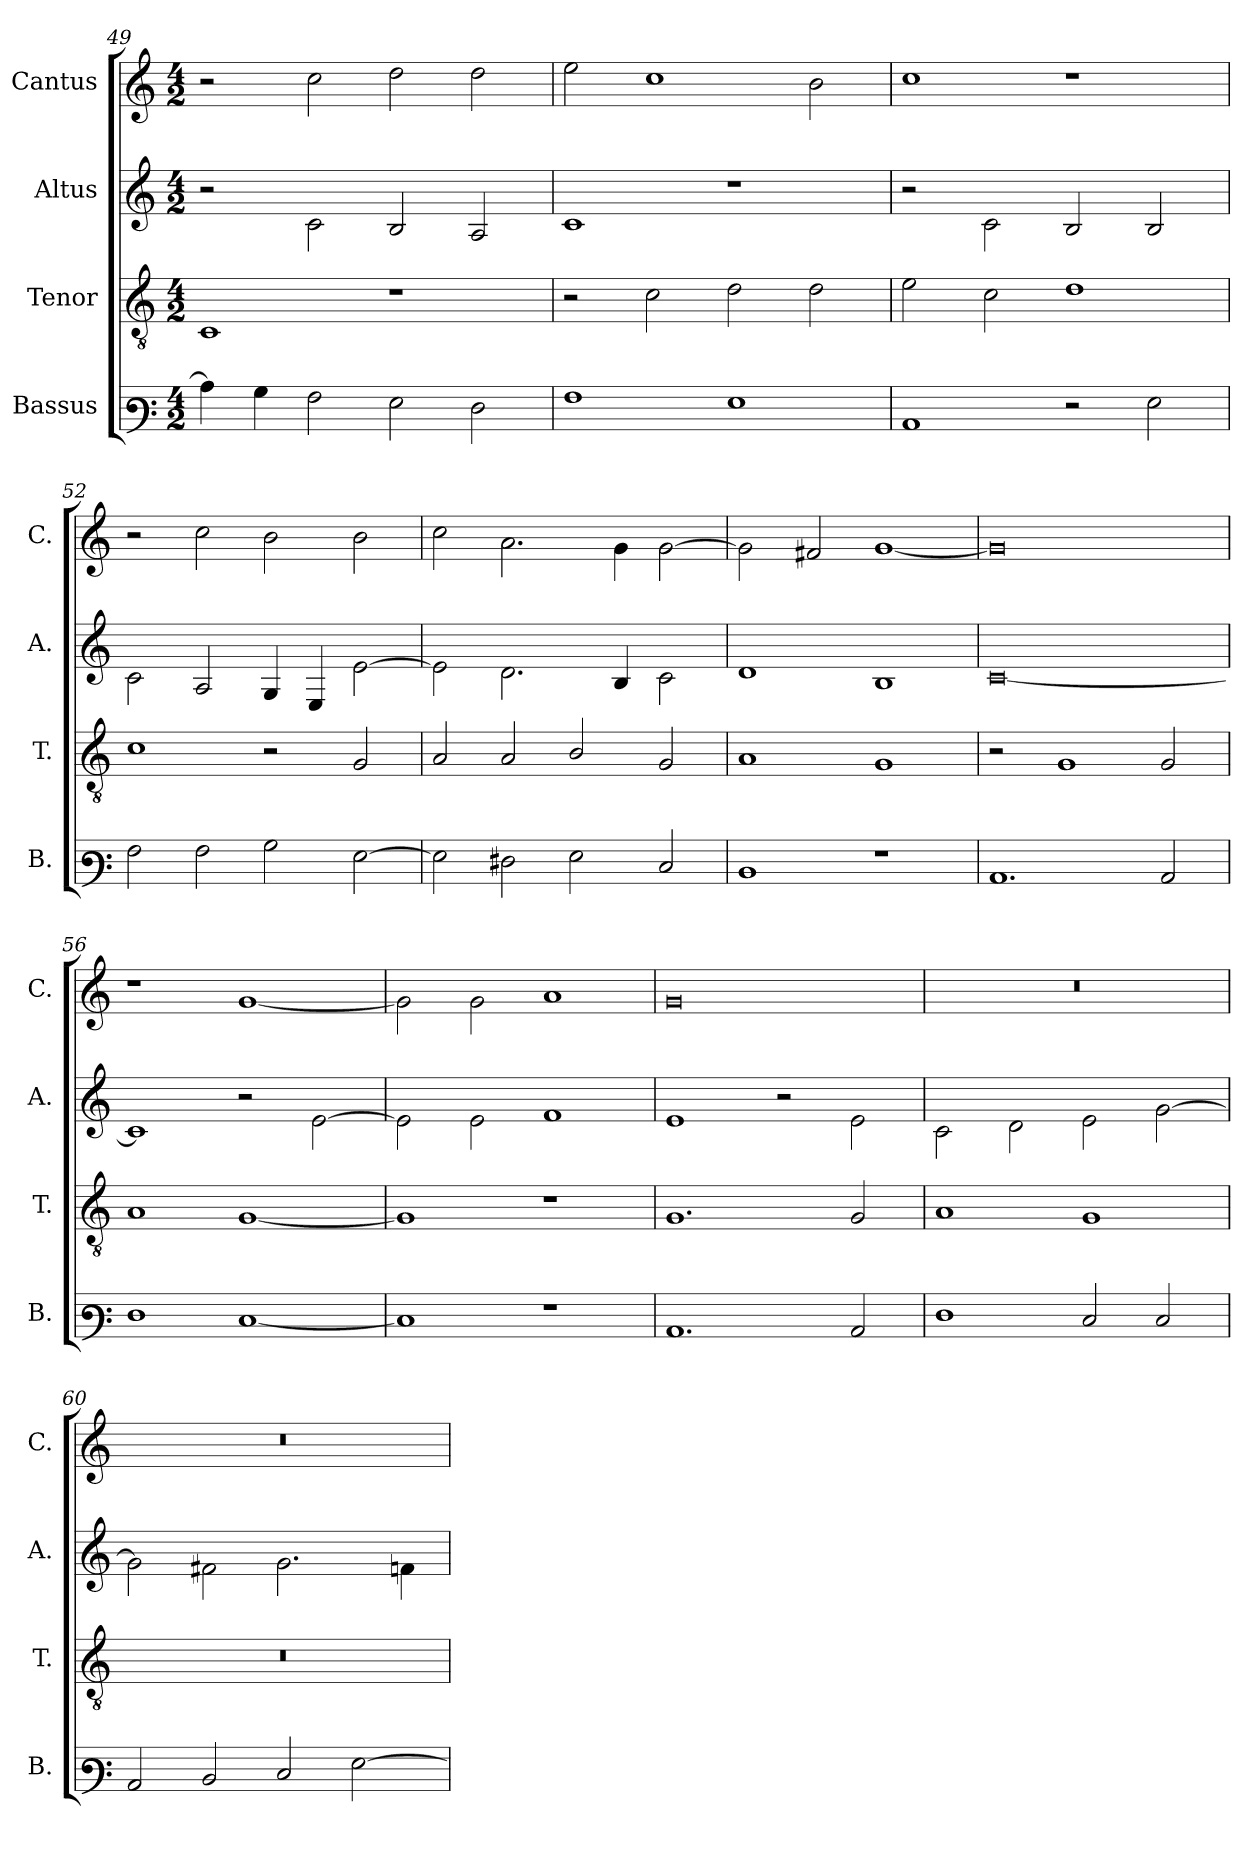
**kern	**kern	**kern	**kern
*part4	*part3	*part2	*part1
*staff4	*staff3	*staff2	*staff1
*I"Bassus	*I"Tenor	*I"Altus	*I"Cantus
*I'B.	*I'T.	*I'A.	*I'C.
*clefF3	*clefGv2	*clefG2	*clefG2
*k[]	*k[]	*k[]	*k[]
*M4/2	*M4/2	*M4/2	*M4/2
=49	=49	=49	=49
4c\]	1C	2r	2r
4B\	.	.	.
2A\	.	2c\	2cc\
2G\	1r	2B/	2dd\
2F\	.	2A/	2dd\
=50	=50	=50	=50
1A	2r	1c	2ee\
.	2c\	.	1cc
1G	2d\	1r	.
.	2d\	.	2b\
!!LO:LB:g=z
=51	=51	=51	=51
1C	2e\	2r	1cc
.	2c\	2c\	.
2r	1d	2B/	1r
2G\	.	2B/	.
=52	=52	=52	=52
2A\	1c	2c\	2r
2A\	.	2A/	2cc\
2B\	2r	4G/	2b\
.	.	4E/	.
[2G\	2G/	[2e\	2b\
=53	=53	=53	=53
2G\]	2A/	2e\]	2cc\
2F#X\	2A/	2.d\	2.a\
2G\	2B/	.	.
.	.	4B/	4g\
2E/	2G/	2c\	[2g\
=54	=54	=54	=54
1D	1A	1d	2g\]
.	.	.	2f#X/
1r	1G	1B	[1g
=55	=55	=55	=55
1.C	2r	[0c	0g]
.	1G	.	.
2C/	2G/	.	.
!!LO:LB:g=z
=56	=56	=56	=56
1F	1A	1c]	1r
[1E	[1G	2r	[1g
.	.	[2e\	.
=57	=57	=57	=57
1E]	1G]	2e\]	2g\]
.	.	2e\	2g\
1r	1r	1f	1a
=58	=58	=58	=58
1.C	1.G	1e	0g
.	.	2r	.
2C/	2G/	2e\	.
=59	=59	=59	=59
1F	1A	2c\	0r
.	.	2d\	.
2E/	1G	2e\	.
2E/	.	[2g\	.
=60	=60	=60	=60
2C/	0r	2g\]	0r
2D/	.	2f#X\	.
2E/	.	2.g\	.
[2G\	.	.	.
.	.	4fn\	.
=	=	=	=
*-	*-	*-	*-
